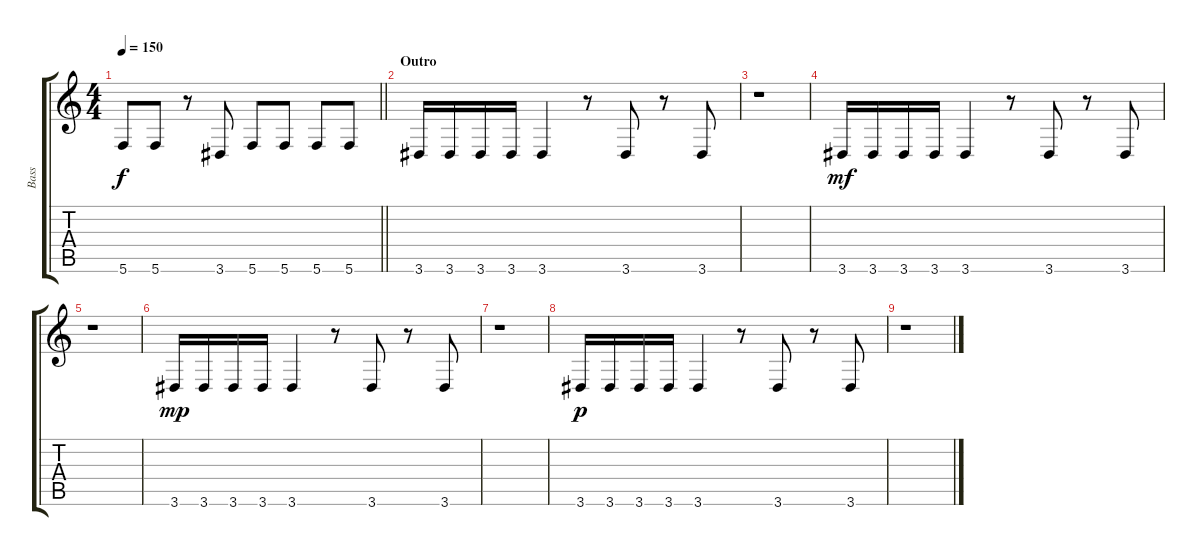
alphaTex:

\track ("Bass" "Bass") {instrument electricbasspick}
\staff {score tabs}
\tuning (D4 A3 F3 C3 G2 C2) {hide}
\ts (4 4)
\tempo 150
\clef g2
\barLineRight lightlight
\ks c
5.6.8{dy f} 5.6.8 r.8 3.6.8 5.6.8 5.6.8 5.6.8 5.6.8 |
\section ("" "Outro")
3.6.16 3.6.16 3.6.16 3.6.16 3.6.4 r.8 3.6.8 r.8 3.6.8 |
r.1 |
3.6.16{dy mf} 3.6.16 3.6.16 3.6.16 3.6.4 r.8 3.6.8 r.8 3.6.8 |
r.1 |
3.6.16{dy mp} 3.6.16 3.6.16 3.6.16 3.6.4 r.8 3.6.8 r.8 3.6.8 |
r.1 |
3.6.16{dy p} 3.6.16 3.6.16 3.6.16 3.6.4 r.8 3.6.8 r.8 3.6.8 |
r.1
